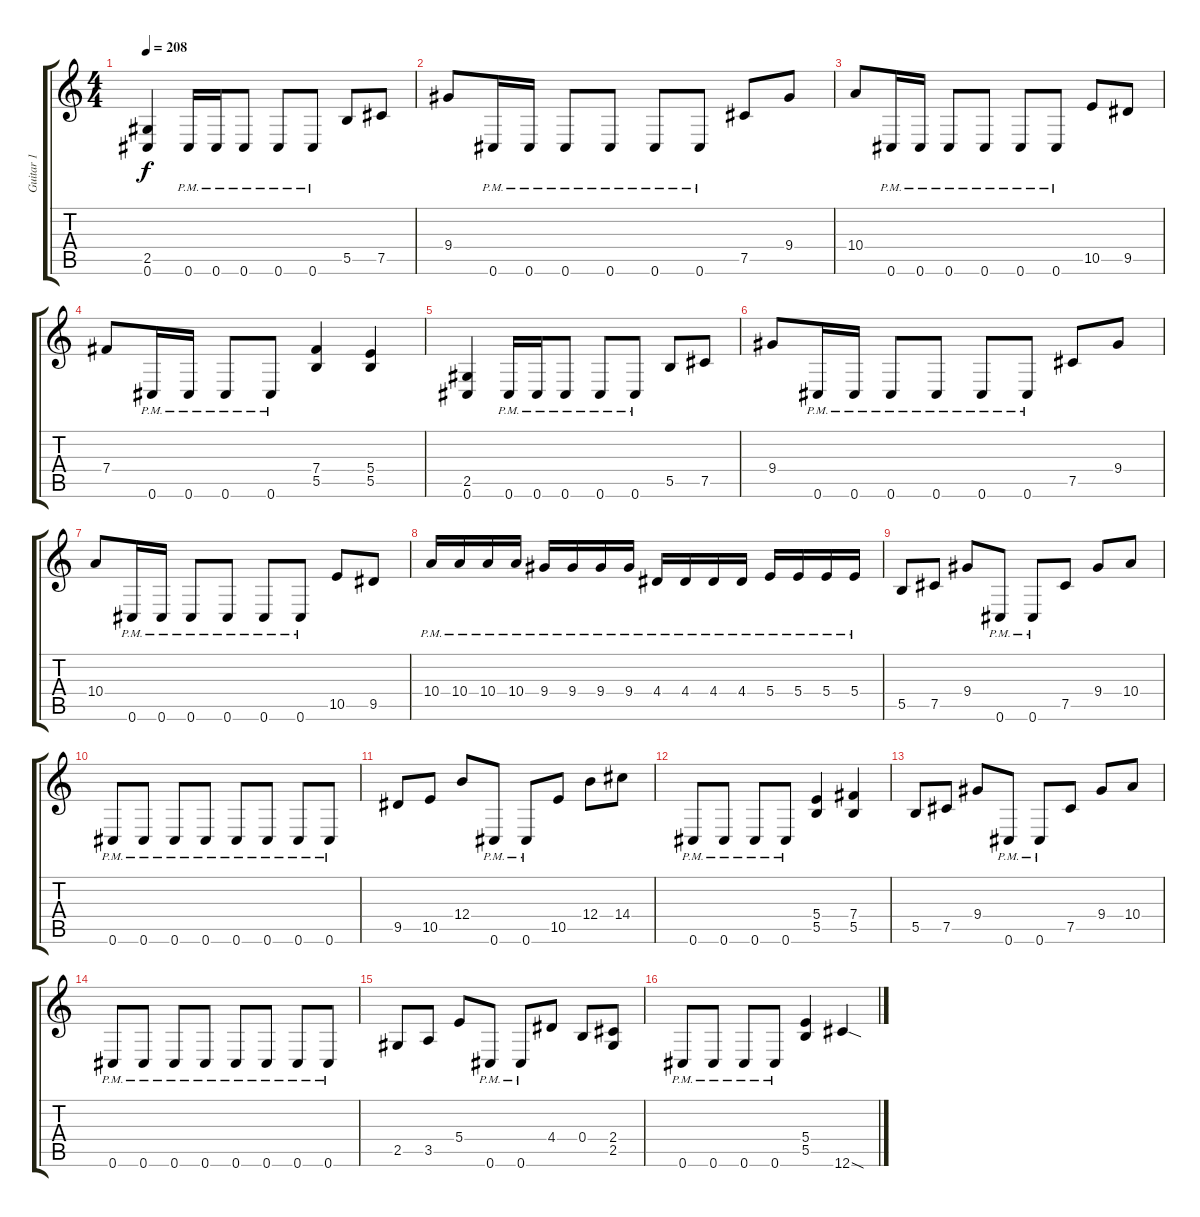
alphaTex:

\track ("Guitar 1" "Guitar 1") {instrument distortionguitar}
\staff {score tabs}
\tuning (Db4 Ab3 E3 B2 Gb2 Db2) {hide}
\ts (4 4)
\tempo 208
\clef g2
\ks c
(2.5 0.6).4{dy f} 0.6{pm}.16 0.6{pm}.16 0.6{pm}.8 0.6{pm}.8 0.6{pm}.8 5.5.8 7.5.8 |
9.4.8 0.6{pm}.16 0.6{pm}.16 0.6{pm}.8 0.6{pm}.8 0.6{pm}.8 0.6{pm}.8 7.5.8 9.4.8 |
10.4.8 0.6{pm}.16 0.6{pm}.16 0.6{pm}.8 0.6{pm}.8 0.6{pm}.8 0.6{pm}.8 10.5.8 9.5.8 |
7.4.8 0.6{pm}.16 0.6{pm}.16 0.6{pm}.8 0.6{pm}.8 (7.4 5.5).4 (5.4 5.5).4 |
(2.5 0.6).4 0.6{pm}.16 0.6{pm}.16 0.6{pm}.8 0.6{pm}.8 0.6{pm}.8 5.5.8 7.5.8 |
9.4.8 0.6{pm}.16 0.6{pm}.16 0.6{pm}.8 0.6{pm}.8 0.6{pm}.8 0.6{pm}.8 7.5.8 9.4.8 |
10.4.8 0.6{pm}.16 0.6{pm}.16 0.6{pm}.8 0.6{pm}.8 0.6{pm}.8 0.6{pm}.8 10.5.8 9.5.8 |
10.4{pm}.16 10.4{pm}.16 10.4{pm}.16 10.4{pm}.16 9.4{pm}.16 9.4{pm}.16 9.4{pm}.16 9.4{pm}.16 4.4{pm}.16 4.4{pm}.16 4.4{pm}.16 4.4{pm}.16 5.4{pm}.16 5.4{pm}.16 5.4{pm}.16 5.4{pm}.16 |
5.5.8 7.5.8 9.4.8 0.6{pm}.8 0.6{pm}.8 7.5.8 9.4.8 10.4.8 |
0.6{pm}.8 0.6{pm}.8 0.6{pm}.8 0.6{pm}.8 0.6{pm}.8 0.6{pm}.8 0.6{pm}.8 0.6{pm}.8 |
9.5.8 10.5.8 12.4.8 0.6{pm}.8 0.6{pm}.8 10.5.8 12.4.8 14.4.8 |
0.6{pm}.8 0.6{pm}.8 0.6{pm}.8 0.6{pm}.8 (5.4 5.5).4 (7.4 5.5).4 |
5.5.8 7.5.8 9.4.8 0.6{pm}.8 0.6{pm}.8 7.5.8 9.4.8 10.4.8 |
0.6{pm}.8 0.6{pm}.8 0.6{pm}.8 0.6{pm}.8 0.6{pm}.8 0.6{pm}.8 0.6{pm}.8 0.6{pm}.8 |
2.5.8 3.5.8 5.4.8 0.6{pm}.8 0.6{pm}.8 4.4.8 0.4.8 (2.4 2.5).8 |
0.6{pm}.8 0.6{pm}.8 0.6{pm}.8 0.6{pm}.8 (5.4 5.5).4 12.6{sod}.4
